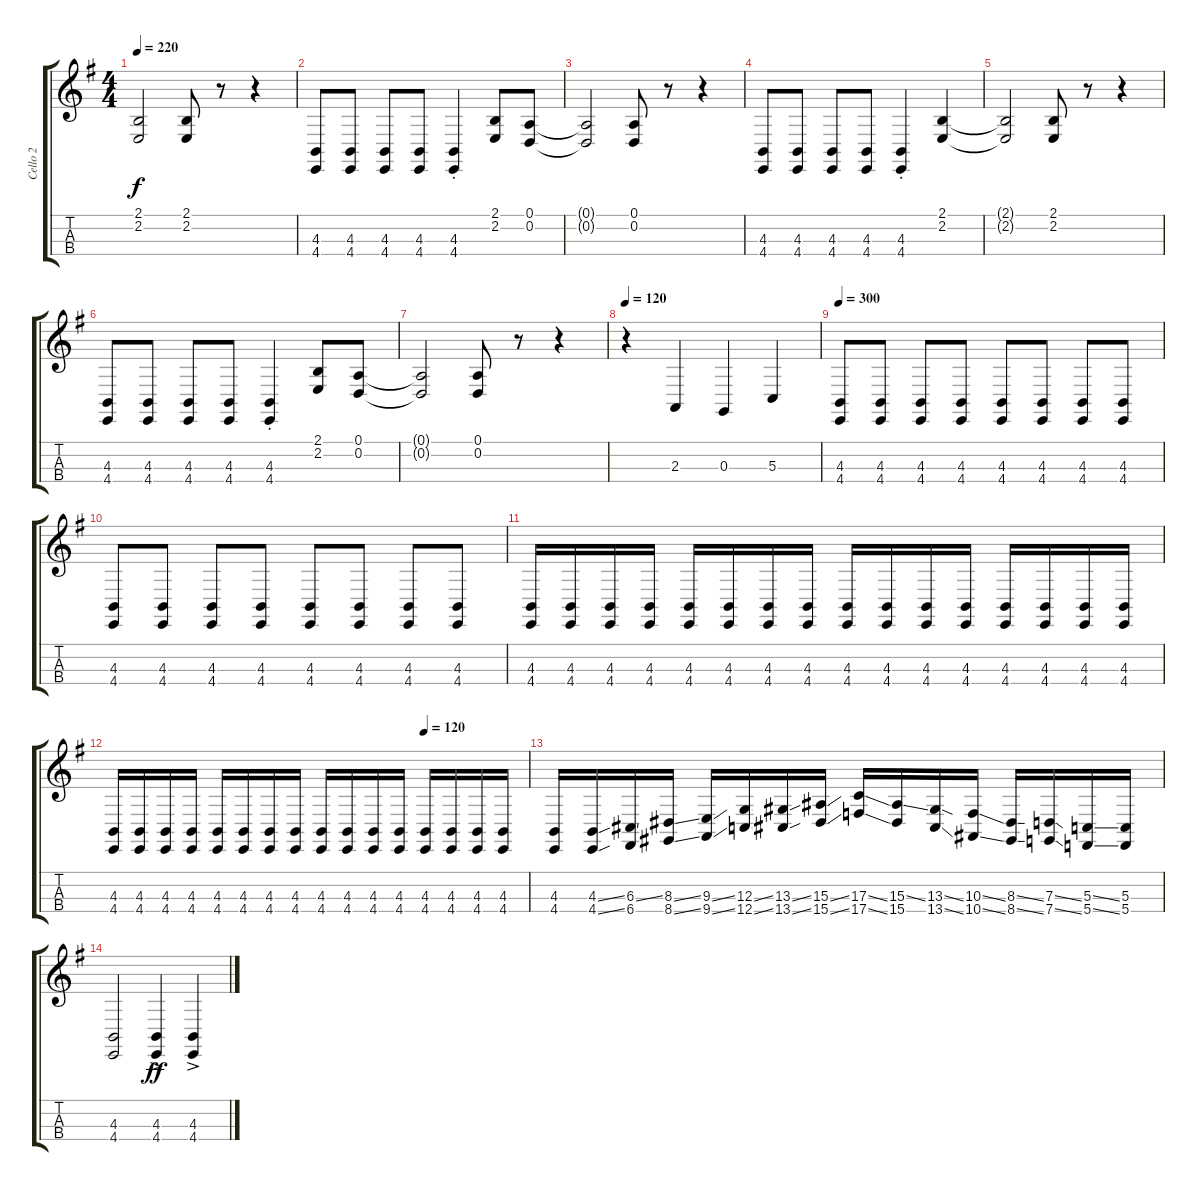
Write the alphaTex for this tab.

\track ("Cello 2" "Cello 2") {instrument cello}
\staff {score tabs}
\tuning (A3 D3 G2 C2) {hide}
\ts (4 4)
\tempo 220
\clef g2
\ks g
(2.1{t} 2.2{t}).2{dy f} (2.1 2.2).8 r.8 r.4 |
(4.3 4.4).8 (4.3 4.4).8 (4.3 4.4).8 (4.3 4.4).8 (4.3{st} 4.4{st}).4 (2.1 2.2).8 (0.1 0.2).8 |
(0.1{t} 0.2{t}).2 (0.1 0.2).8 r.8 r.4 |
(4.3 4.4).8 (4.3 4.4).8 (4.3 4.4).8 (4.3 4.4).8 (4.3{st} 4.4{st}).4 (2.1 2.2).4 |
(2.1{t} 2.2{t}).2 (2.1 2.2).8 r.8 r.4 |
(4.3 4.4).8 (4.3 4.4).8 (4.3 4.4).8 (4.3 4.4).8 (4.3{st} 4.4{st}).4 (2.1 2.2).8 (0.1 0.2).8 |
(0.1{t} 0.2{t}).2 (0.1 0.2).8 r.8 r.4 |
\tempo 120
r.4 2.3.4 0.3.4 5.3.4 |
\tempo 300
(4.3 4.4).8 (4.3 4.4).8 (4.3 4.4).8 (4.3 4.4).8 (4.3 4.4).8 (4.3 4.4).8 (4.3 4.4).8 (4.3 4.4).8 |
(4.3 4.4).8 (4.3 4.4).8 (4.3 4.4).8 (4.3 4.4).8 (4.3 4.4).8 (4.3 4.4).8 (4.3 4.4).8 (4.3 4.4).8 |
(4.3 4.4).16 (4.3 4.4).16 (4.3 4.4).16 (4.3 4.4).16 (4.3 4.4).16 (4.3 4.4).16 (4.3 4.4).16 (4.3 4.4).16 (4.3 4.4).16 (4.3 4.4).16 (4.3 4.4).16 (4.3 4.4).16 (4.3 4.4).16 (4.3 4.4).16 (4.3 4.4).16 (4.3 4.4).16 |
\tempo (120 0.75)
(4.3 4.4).16 (4.3 4.4).16 (4.3 4.4).16 (4.3 4.4).16 (4.3 4.4).16 (4.3 4.4).16 (4.3 4.4).16 (4.3 4.4).16 (4.3 4.4).16 (4.3 4.4).16 (4.3 4.4).16 (4.3 4.4).16 (4.3 4.4).16 (4.3 4.4).16 (4.3 4.4).16 (4.3 4.4).16 |
(4.3 4.4).16 (4.3{ss} 4.4{ss}).16 (6.3{ss} 6.4).16 (8.3{ss} 8.4{ss}).16 (9.3{ss} 9.4{ss}).16 (12.3{ss} 12.4{ss}).16 (13.3{ss} 13.4{ss}).16 (15.3{ss} 15.4{ss}).16 (17.3{ss} 17.4{ss}).16 (15.3{ss} 15.4).16 (13.3{ss} 13.4{ss}).16 (10.3{ss} 10.4{ss}).16 (8.3{ss} 8.4{ss}).16 (7.3{ss} 7.4{ss}).16 (5.3{ss} 5.4{ss}).16 (5.3 5.4).16 |
(4.3 4.4).2 (4.3{ac} 4.4{ac}).4{dy ff} (4.3{ac} 4.4{ac}).4
